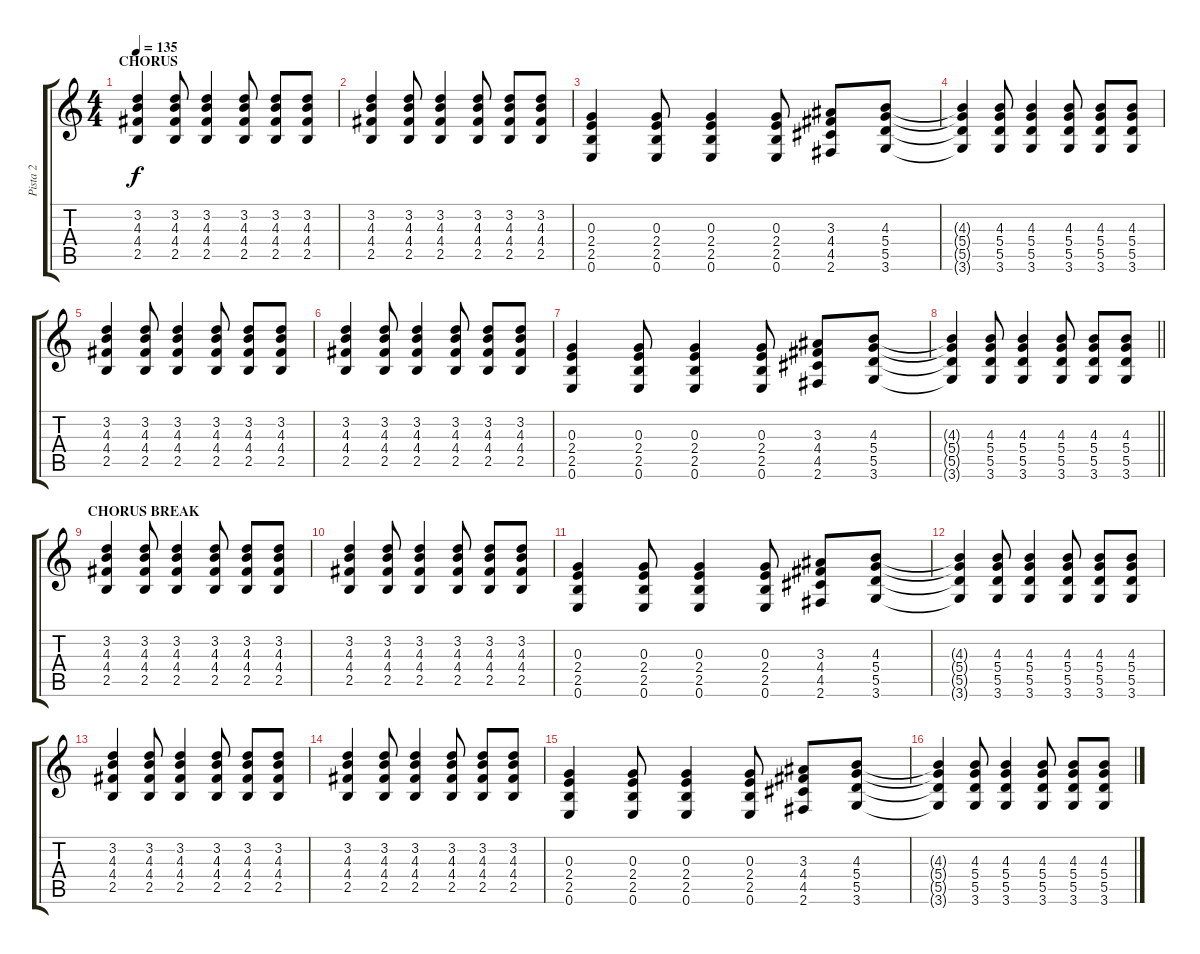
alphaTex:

\track ("Pista 2" "Pista 2") {instrument acousticguitarsteel}
\staff {score tabs}
\tuning (E4 B3 G3 D3 A2 E2) {hide}
\ts (4 4)
\section ("" "CHORUS")
\tempo 135
\clef g2
\ks c
(3.2 4.3 4.4 2.5).4{dy f} (3.2 4.3 4.4 2.5).8 (3.2 4.3 4.4 2.5).4 (3.2 4.3 4.4 2.5).8 (3.2 4.3 4.4 2.5).8 (3.2 4.3 4.4 2.5).8 |
(3.2 4.3 4.4 2.5).4 (3.2 4.3 4.4 2.5).8 (3.2 4.3 4.4 2.5).4 (3.2 4.3 4.4 2.5).8 (3.2 4.3 4.4 2.5).8 (3.2 4.3 4.4 2.5).8 |
(0.3 2.4 2.5 0.6).4 (0.3 2.4 2.5 0.6).8 (0.3 2.4 2.5 0.6).4 (0.3 2.4 2.5 0.6).8 (3.3 4.4 4.5 2.6).8 (4.3 5.4 5.5 3.6).8 |
(4.3{t} 5.4{t} 5.5{t} 3.6{t}).4 (4.3 5.4 5.5 3.6).8 (4.3 5.4 5.5 3.6).4 (4.3 5.4 5.5 3.6).8 (4.3 5.4 5.5 3.6).8 (4.3 5.4 5.5 3.6).8 |
(3.2 4.3 4.4 2.5).4 (3.2 4.3 4.4 2.5).8 (3.2 4.3 4.4 2.5).4 (3.2 4.3 4.4 2.5).8 (3.2 4.3 4.4 2.5).8 (3.2 4.3 4.4 2.5).8 |
(3.2 4.3 4.4 2.5).4 (3.2 4.3 4.4 2.5).8 (3.2 4.3 4.4 2.5).4 (3.2 4.3 4.4 2.5).8 (3.2 4.3 4.4 2.5).8 (3.2 4.3 4.4 2.5).8 |
(0.3 2.4 2.5 0.6).4 (0.3 2.4 2.5 0.6).8 (0.3 2.4 2.5 0.6).4 (0.3 2.4 2.5 0.6).8 (3.3 4.4 4.5 2.6).8 (4.3 5.4 5.5 3.6).8 |
\barLineRight lightlight
(4.3{t} 5.4{t} 5.5{t} 3.6{t}).4 (4.3 5.4 5.5 3.6).8 (4.3 5.4 5.5 3.6).4 (4.3 5.4 5.5 3.6).8 (4.3 5.4 5.5 3.6).8 (4.3 5.4 5.5 3.6).8 |
\section ("" "CHORUS BREAK")
(3.2 4.3 4.4 2.5).4 (3.2 4.3 4.4 2.5).8 (3.2 4.3 4.4 2.5).4 (3.2 4.3 4.4 2.5).8 (3.2 4.3 4.4 2.5).8 (3.2 4.3 4.4 2.5).8 |
(3.2 4.3 4.4 2.5).4 (3.2 4.3 4.4 2.5).8 (3.2 4.3 4.4 2.5).4 (3.2 4.3 4.4 2.5).8 (3.2 4.3 4.4 2.5).8 (3.2 4.3 4.4 2.5).8 |
(0.3 2.4 2.5 0.6).4 (0.3 2.4 2.5 0.6).8 (0.3 2.4 2.5 0.6).4 (0.3 2.4 2.5 0.6).8 (3.3 4.4 4.5 2.6).8 (4.3 5.4 5.5 3.6).8 |
(4.3{t} 5.4{t} 5.5{t} 3.6{t}).4 (4.3 5.4 5.5 3.6).8 (4.3 5.4 5.5 3.6).4 (4.3 5.4 5.5 3.6).8 (4.3 5.4 5.5 3.6).8 (4.3 5.4 5.5 3.6).8 |
(3.2 4.3 4.4 2.5).4 (3.2 4.3 4.4 2.5).8 (3.2 4.3 4.4 2.5).4 (3.2 4.3 4.4 2.5).8 (3.2 4.3 4.4 2.5).8 (3.2 4.3 4.4 2.5).8 |
(3.2 4.3 4.4 2.5).4 (3.2 4.3 4.4 2.5).8 (3.2 4.3 4.4 2.5).4 (3.2 4.3 4.4 2.5).8 (3.2 4.3 4.4 2.5).8 (3.2 4.3 4.4 2.5).8 |
(0.3 2.4 2.5 0.6).4 (0.3 2.4 2.5 0.6).8 (0.3 2.4 2.5 0.6).4 (0.3 2.4 2.5 0.6).8 (3.3 4.4 4.5 2.6).8 (4.3 5.4 5.5 3.6).8 |
(4.3{t} 5.4{t} 5.5{t} 3.6{t}).4 (4.3 5.4 5.5 3.6).8 (4.3 5.4 5.5 3.6).4 (4.3 5.4 5.5 3.6).8 (4.3 5.4 5.5 3.6).8 (4.3 5.4 5.5 3.6).8
